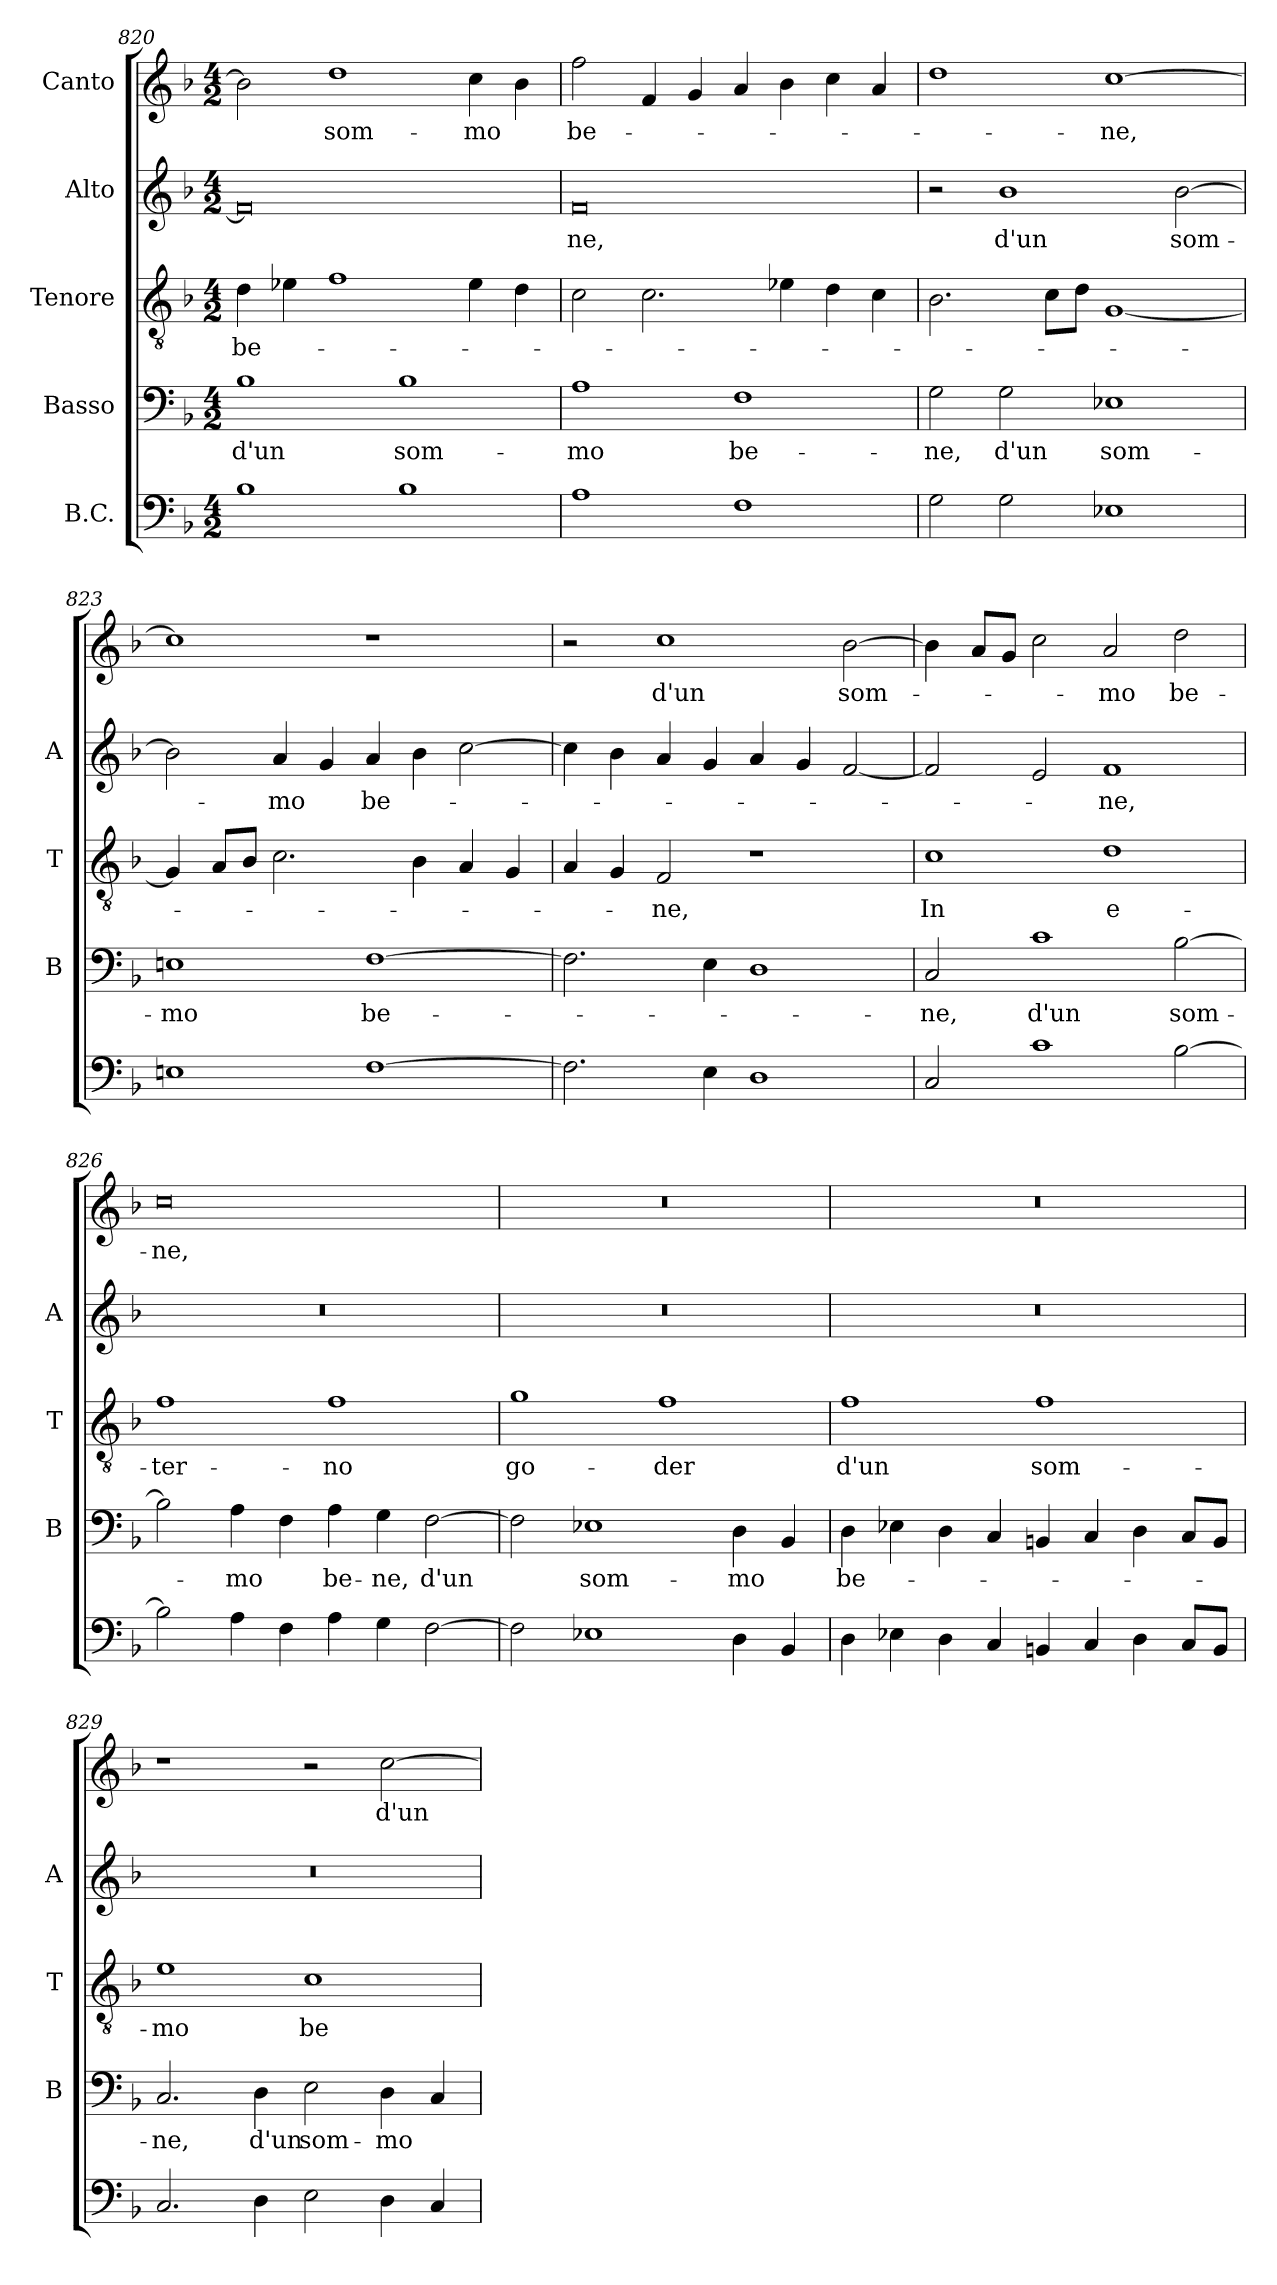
**kern	**kern	**text	**kern	**text	**kern	**text	**kern	**text
*part5	*part4	*part4	*part3	*part3	*part2	*part2	*part1	*part1
*staff5	*staff4	*staff4	*staff3	*staff3	*staff2	*staff2	*staff1	*staff1
*I"B.C.	*I"Basso	*	*I"Tenore	*	*I"Alto	*	*I"Canto	*
*	*I'B	*	*I'T	*	*I'A	*	*	*
*clefF4	*clefF4	*	*clefGv2	*	*clefG2	*	*clefG2	*
*k[b-]	*k[b-]	*	*k[b-]	*	*k[b-]	*	*k[b-]	*
*F:	*F:	*	*F:	*	*F:	*	*F:	*
*M4/2	*M4/2	*	*M4/2	*	*M4/2	*	*M4/2	*
=820	=820	=820	=820	=820	=820	=820	=820	=820
!	!	!LO:LY:b	!	!LO:LY:b	!	!	!	!
1B-	1B-	d'un	4d\	be-	0f]	.	2b-\]	.
.	.	.	4e-X\	.	.	.	.	.
!	!	!	!	!	!	!	!	!LO:LY:b
.	.	.	1f	.	.	.	1dd	som-
!	!	!LO:LY:b	!	!	!	!	!	!
1B-	1B-	som-	.	.	.	.	.	.
!	!	!	!	!	!	!	!	!LO:LY:b
.	.	.	4e-\	.	.	.	4cc\	-mo
.	.	.	4d\	.	.	.	4b-\	.
=821	=821	=821	=821	=821	=821	=821	=821	=821
!	!	!LO:LY:b	!	!	!	!LO:LY:b	!	!LO:LY:b
1A	1A	-mo	2c\	.	0f	-ne,	2ff\	be-
.	.	.	2.c\	.	.	.	4f/	.
.	.	.	.	.	.	.	4g/	.
!	!	!LO:LY:b	!	!	!	!	!	!
1F	1F	be-	.	.	.	.	4a/	.
.	.	.	4e-X\	.	.	.	4b-\	.
.	.	.	4d\	.	.	.	4cc\	.
.	.	.	4c\	.	.	.	4a/	.
!!LO:PB:g=z
=822	=822	=822	=822	=822	=822	=822	=822	=822
!	!	!LO:LY:b	!	!	!	!	!	!
2G\	2G\	-ne,	2.B-\	.	2r	.	1dd	.
!	!	!LO:LY:b	!	!	!	!LO:LY:b	!	!
2G\	2G\	d'un	.	.	1b-	d'un	.	.
.	.	.	8c\L	.	.	.	.	.
.	.	.	8d\J	.	.	.	.	.
!	!	!LO:LY:b	!	!	!	!	!	!LO:LY:b
1E-X	1E-X	som-	[1G	.	.	.	[1cc	-ne,
!	!	!	!	!	!	!LO:LY:b	!	!
.	.	.	.	.	[2b-\	som-	.	.
=823	=823	=823	=823	=823	=823	=823	=823	=823
!	!	!LO:LY:b	!	!	!	!	!	!
1Eni	1Eni	-mo	4G/]	.	2b-\]	.	1cc]	.
.	.	.	8A/L	.	.	.	.	.
.	.	.	8B-/J	.	.	.	.	.
!	!	!	!	!	!	!LO:LY:b	!	!
.	.	.	2.c\	.	4a/	-mo	.	.
.	.	.	.	.	4g/	.	.	.
!	!	!LO:LY:b	!	!	!	!LO:LY:b	!	!
[1F	[1F	be-	.	.	4a/	be-	1r	.
.	.	.	4B-\	.	4b-\	.	.	.
.	.	.	4A/	.	[2cc\	.	.	.
.	.	.	4G/	.	.	.	.	.
=824	=824	=824	=824	=824	=824	=824	=824	=824
2.F\]	2.F\]	.	4A/	.	4cc\]	.	2r	.
.	.	.	4G/	.	4b-\	.	.	.
!	!	!	!	!LO:LY:b	!	!	!	!LO:LY:b
.	.	.	2F/	-ne,	4a/	.	1cc	d'un
4E\	4E\	.	.	.	4g/	.	.	.
1D	1D	.	1r	.	4a/	.	.	.
.	.	.	.	.	4g/	.	.	.
!	!	!	!	!	!	!	!	!LO:LY:b
.	.	.	.	.	[2f/	.	[2b-\	som-
=825	=825	=825	=825	=825	=825	=825	=825	=825
!	!	!LO:LY:b	!	!LO:LY:b	!	!	!	!
2C/	2C/	-ne,	1c	In	2f/]	.	4b-\]	.
.	.	.	.	.	.	.	8a/L	.
.	.	.	.	.	.	.	8g/J	.
!	!	!LO:LY:b	!	!	!	!	!	!
1c	1c	d'un	.	.	2e/	.	2cc\	.
!	!	!	!	!LO:LY:b	!	!LO:LY:b	!	!LO:LY:b
.	.	.	1d	e-	1f	-ne,	2a/	-mo
!	!	!LO:LY:b	!	!	!	!	!	!LO:LY:b
[2B-\	[2B-\	som-	.	.	.	.	2dd\	be-
=826	=826	=826	=826	=826	=826	=826	=826	=826
!	!	!	!	!LO:LY:b	!	!	!	!LO:LY:b
2B-\]	2B-\]	.	1f	-ter-	0r	.	0cc	-ne,
!	!	!LO:LY:b	!	!	!	!	!	!
4A\	4A\	-mo	.	.	.	.	.	.
4F\	4F\	.	.	.	.	.	.	.
!	!	!LO:LY:b	!	!LO:LY:b	!	!	!	!
4A\	4A\	be-	1f	-no	.	.	.	.
!	!	!LO:LY:b	!	!	!	!	!	!
4G\	4G\	-ne,	.	.	.	.	.	.
!	!	!LO:LY:b	!	!	!	!	!	!
[2F\	[2F\	d'un	.	.	.	.	.	.
!!LO:LB:g=z
=827	=827	=827	=827	=827	=827	=827	=827	=827
!	!	!	!	!LO:LY:b	!	!	!	!
2F\]	2F\]	.	1g	go-	0r	.	0r	.
!	!	!LO:LY:b	!	!	!	!	!	!
1E-X	1E-X	som-	.	.	.	.	.	.
!	!	!	!	!LO:LY:b	!	!	!	!
.	.	.	1f	-der	.	.	.	.
!	!	!LO:LY:b	!	!	!	!	!	!
4D\	4D\	-mo	.	.	.	.	.	.
4BB-/	4BB-/	.	.	.	.	.	.	.
=828	=828	=828	=828	=828	=828	=828	=828	=828
!	!	!LO:LY:b	!	!LO:LY:b	!	!	!	!
4D\	4D\	be-	1f	d'un	0r	.	0r	.
4E-X\	4E-X\	.	.	.	.	.	.	.
4D\	4D\	.	.	.	.	.	.	.
4C/	4C/	.	.	.	.	.	.	.
!	!	!	!	!LO:LY:b	!	!	!	!
4BBn/	4BBn/	.	1f	som-	.	.	.	.
4C/	4C/	.	.	.	.	.	.	.
4D\	4D\	.	.	.	.	.	.	.
8C/L	8C/L	.	.	.	.	.	.	.
8BB/J	8BB/J	.	.	.	.	.	.	.
=829	=829	=829	=829	=829	=829	=829	=829	=829
!	!	!LO:LY:b	!	!LO:LY:b	!	!	!	!
2.C/	2.C/	-ne,	1e	-mo	0r	.	1r	.
!	!	!LO:LY:b	!	!	!	!	!	!
4D\	4D\	d'un	.	.	.	.	.	.
!	!	!LO:LY:b	!	!LO:LY:b	!	!	!	!
2E\	2E\	som-	1c	be-	.	.	2r	.
!	!	!LO:LY:b	!	!	!	!	!	!LO:LY:b
4D\	4D\	-mo	.	.	.	.	[2cc\	d'un
4C/	4C/	.	.	.	.	.	.	.
=	=	=	=	=	=	=	=	=
*-	*-	*-	*-	*-	*-	*-	*-	*-
